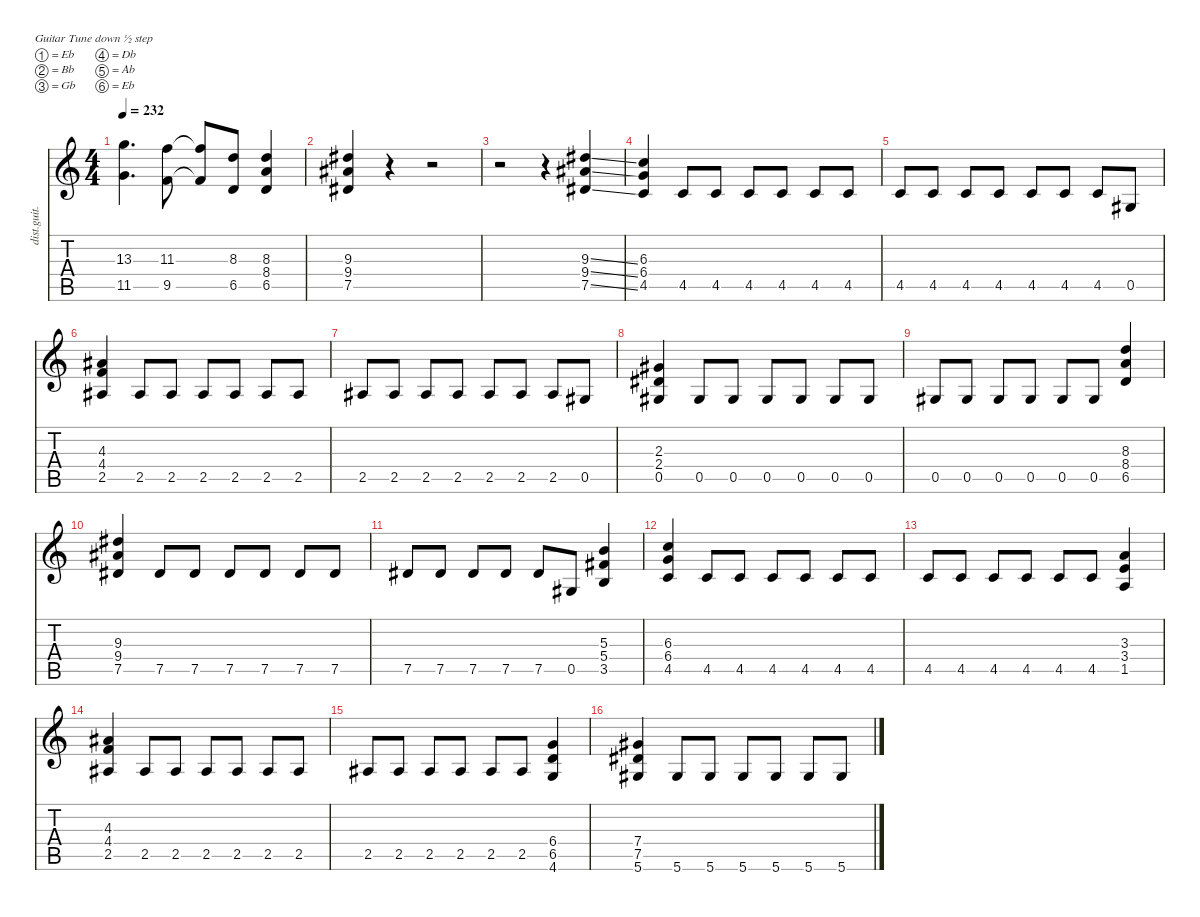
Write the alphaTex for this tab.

\defaultSystemsLayout 4
\hideDynamics
\bracketExtendMode nobrackets
\otherSystemsTrackNameOrientation horizontal
\track ("Gtr. 1" "dist.guit.") {mute instrument distortionguitar}
\staff {score tabs}
\tuning (Eb4 Bb3 Gb3 Db3 Ab2 Eb2)
\ts (4 4)
\tempo 232
\clef g2
\ks c
(13.3 11.5).4{d dy f beam Down} (11.3 9.5).8{beam Down} (11.3{t} 9.5{t}).8{beam Up} (8.3 6.5).8{beam Up} (8.3 8.4 6.5).4{beam Up} |
(9.3{acc #} 9.4{acc #} 7.5{acc #}).4{beam Up} r.4{beam Up} r.2{beam Up} |
r.2{beam Down} r.4{beam Down} (9.3{ss acc #} 9.4{ss acc #} 7.5{ss acc #}).4{beam Up} |
(6.3 6.4 4.5).4{instrument electricguitarmuted beam Up} 4.5.8{beam Up} 4.5.8{beam Up} 4.5.8{beam Up} 4.5.8{beam Up} 4.5.8{beam Up} 4.5.8{beam Up} |
4.5.8{beam Up} 4.5.8{beam Up} 4.5.8{beam Up} 4.5.8{beam Up} 4.5.8{beam Up} 4.5.8{beam Up} 4.5.8{beam Up} 0.5{acc #}.8{beam Up} |
(4.3{acc #} 4.4 2.5{acc #}).4{instrument distortionguitar instrument electricguitarmuted beam Up} 2.5{acc #}.8{beam Up} 2.5{acc #}.8{beam Up} 2.5{acc #}.8{beam Up} 2.5{acc #}.8{beam Up} 2.5{acc #}.8{beam Up} 2.5{acc #}.8{beam Up} |
2.5{acc #}.8{beam Up} 2.5{acc #}.8{beam Up} 2.5{acc #}.8{beam Up} 2.5{acc #}.8{beam Up} 2.5{acc #}.8{beam Up} 2.5{acc #}.8{beam Up} 2.5{acc #}.8{beam Up} 0.5{acc #}.8{beam Up} |
(2.3{acc #} 2.4{acc #} 0.5{acc #}).4{instrument distortionguitar instrument electricguitarmuted beam Up} 0.5{acc #}.8{beam Up} 0.5{acc #}.8{beam Up} 0.5{acc #}.8{beam Up} 0.5{acc #}.8{beam Up} 0.5{acc #}.8{beam Up} 0.5{acc #}.8{beam Up} |
0.5{acc #}.8{instrument distortionguitar beam Up} 0.5{acc #}.8{beam Up} 0.5{acc #}.8{beam Up} 0.5{acc #}.8{beam Up} 0.5{acc #}.8{beam Up} 0.5{acc #}.8{beam Up} (8.3 8.4 6.5).4{beam Up} |
(9.3{acc #} 9.4{acc #} 7.5{acc #}).4{instrument electricguitarmuted beam Up} 7.5{acc #}.8{beam Up} 7.5{acc #}.8{beam Up} 7.5{acc #}.8{beam Up} 7.5{acc #}.8{beam Up} 7.5{acc #}.8{beam Up} 7.5{acc #}.8{beam Up} |
7.5{acc #}.8{instrument distortionguitar beam Up} 7.5{acc #}.8{beam Up} 7.5{acc #}.8{beam Up} 7.5{acc #}.8{beam Up} 7.5{acc #}.8{beam Up} 0.5{acc #}.8{beam Up} (5.3 5.4{acc #} 3.5).4{beam Up} |
(6.3 6.4 4.5).4{instrument electricguitarmuted beam Up} 4.5.8{beam Up} 4.5.8{beam Up} 4.5.8{beam Up} 4.5.8{beam Up} 4.5.8{beam Up} 4.5.8{beam Up} |
4.5.8{instrument distortionguitar beam Up} 4.5.8{beam Up} 4.5.8{beam Up} 4.5.8{beam Up} 4.5.8{beam Up} 4.5.8{beam Up} (3.3 3.4 1.5).4{beam Up} |
(4.3{acc #} 4.4 2.5{acc #}).4{instrument electricguitarmuted beam Up} 2.5{acc #}.8{beam Up} 2.5{acc #}.8{beam Up} 2.5{acc #}.8{beam Up} 2.5{acc #}.8{beam Up} 2.5{acc #}.8{beam Up} 2.5{acc #}.8{beam Up} |
2.5{acc #}.8{instrument distortionguitar beam Up} 2.5{acc #}.8{beam Up} 2.5{acc #}.8{beam Up} 2.5{acc #}.8{beam Up} 2.5{acc #}.8{beam Up} 2.5{acc #}.8{beam Up} (6.4 6.5 4.6).4{beam Up} |
(7.4{acc #} 7.5{acc #} 5.6{acc #}).4{instrument electricguitarmuted beam Up} 5.6{acc #}.8{beam Up} 5.6{acc #}.8{beam Up} 5.6{acc #}.8{beam Up} 5.6{acc #}.8{beam Up} 5.6{acc #}.8{beam Up} 5.6{acc #}.8{beam Up}
